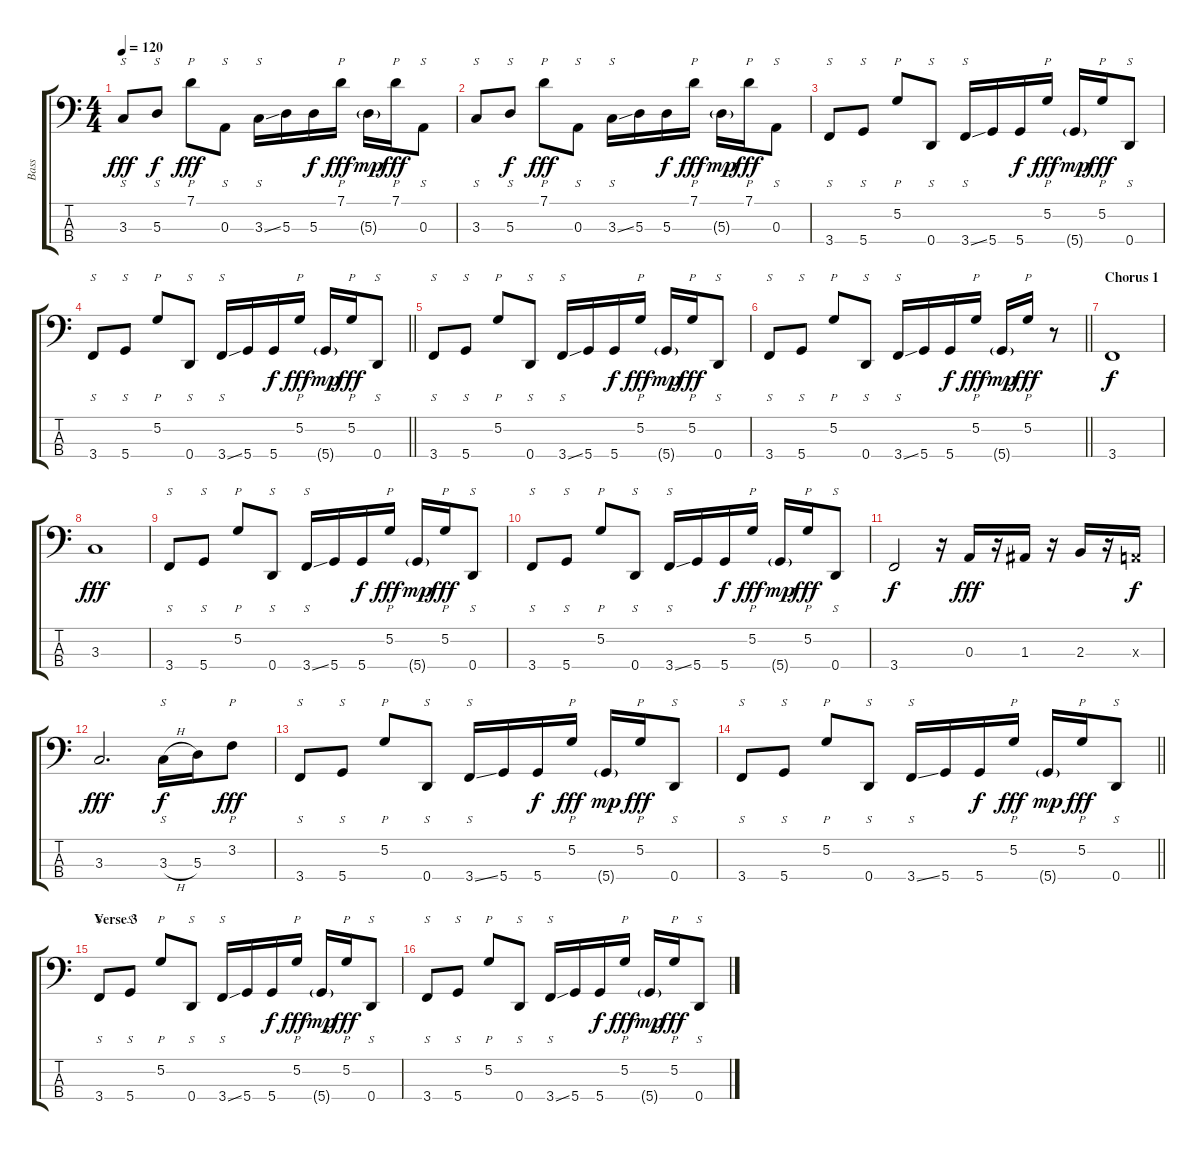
\track ("Bass" "Bass") {instrument slapbass1}
\staff {score tabs}
\tuning (G2 D2 A1 D1) {hide}
\ts (4 4)
\tempo 120
\clef f4
\ks c
3.3.8{s dy fff} 5.3.8{s dy f} 7.1.8{p dy fff} 0.3.8{s} 3.3{ss}.16{s} 5.3.16 5.3.16{dy f} 7.1.16{p dy fff} 5.3{g}.16{dy mp} 7.1.16{p dy fff} 0.3.8{s} |
3.3.8{s} 5.3.8{s dy f} 7.1.8{p dy fff} 0.3.8{s} 3.3{ss}.16{s} 5.3.16 5.3.16{dy f} 7.1.16{p dy fff} 5.3{g}.16{dy mp} 7.1.16{p dy fff} 0.3.8{s} |
3.4.8{s} 5.4.8{s} 5.2.8{p} 0.4.8{s} 3.4{ss}.16{s} 5.4.16 5.4.16{dy f} 5.2.16{p dy fff} 5.4{g}.16{dy mp} 5.2.16{p dy fff} 0.4.8{s} |
\barLineRight lightlight
3.4.8{s} 5.4.8{s} 5.2.8{p} 0.4.8{s} 3.4{ss}.16{s} 5.4.16 5.4.16{dy f} 5.2.16{p dy fff} 5.4{g}.16{dy mp} 5.2.16{p dy fff} 0.4.8{s} |
3.4.8{s} 5.4.8{s} 5.2.8{p} 0.4.8{s} 3.4{ss}.16{s} 5.4.16 5.4.16{dy f} 5.2.16{p dy fff} 5.4{g}.16{dy mp} 5.2.16{p dy fff} 0.4.8{s} |
\barLineRight lightlight
3.4.8{s} 5.4.8{s} 5.2.8{p} 0.4.8{s} 3.4{ss}.16{s} 5.4.16 5.4.16{dy f} 5.2.16{p dy fff} 5.4{g}.16{dy mp} 5.2.16{p dy fff} r.8 |
\section ("" "Chorus 1")
3.4.1{dy f instrument electricbassfinger} |
3.3.1{dy fff} |
3.4.8{s instrument slapbass1} 5.4.8{s} 5.2.8{p} 0.4.8{s} 3.4{ss}.16{s} 5.4.16 5.4.16{dy f} 5.2.16{p dy fff} 5.4{g}.16{dy mp} 5.2.16{p dy fff} 0.4.8{s} |
3.4.8{s} 5.4.8{s} 5.2.8{p} 0.4.8{s} 3.4{ss}.16{s} 5.4.16 5.4.16{dy f} 5.2.16{p dy fff} 5.4{g}.16{dy mp} 5.2.16{p dy fff} 0.4.8{s} |
3.4.2{dy f instrument electricbassfinger} r.16 0.3.16{dy fff} r.16 1.3.16 r.16 2.3.16 r.16 0.3{x}.16{dy f} |
3.3.2{d dy fff} 3.3{h}.16{s dy f instrument slapbass1} 5.3.16 3.2.8{p dy fff} |
3.4.8{s} 5.4.8{s} 5.2.8{p} 0.4.8{s} 3.4{ss}.16{s} 5.4.16 5.4.16{dy f} 5.2.16{p dy fff} 5.4{g}.16{dy mp} 5.2.16{p dy fff} 0.4.8{s} |
\barLineRight lightlight
3.4.8{s} 5.4.8{s} 5.2.8{p} 0.4.8{s} 3.4{ss}.16{s} 5.4.16 5.4.16{dy f} 5.2.16{p dy fff} 5.4{g}.16{dy mp} 5.2.16{p dy fff} 0.4.8{s} |
\section ("" "Verse 3")
3.4.8{s} 5.4.8{s} 5.2.8{p} 0.4.8{s} 3.4{ss}.16{s} 5.4.16 5.4.16{dy f} 5.2.16{p dy fff} 5.4{g}.16{dy mp} 5.2.16{p dy fff} 0.4.8{s} |
3.4.8{s} 5.4.8{s} 5.2.8{p} 0.4.8{s} 3.4{ss}.16{s} 5.4.16 5.4.16{dy f} 5.2.16{p dy fff} 5.4{g}.16{dy mp} 5.2.16{p dy fff} 0.4.8{s}
